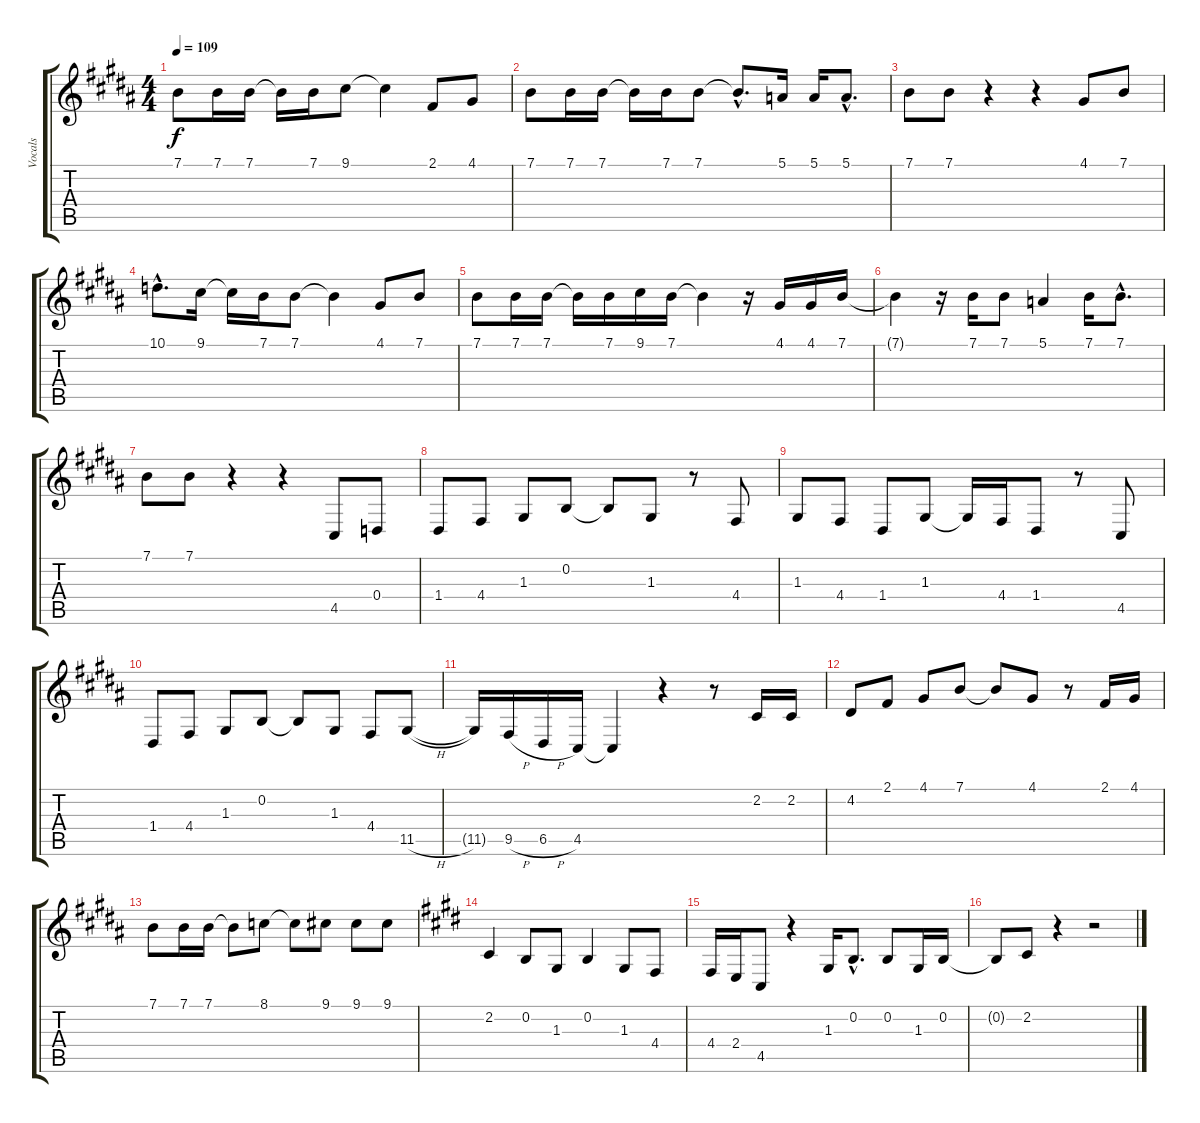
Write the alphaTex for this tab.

\track ("Vocals" "Vocals") {instrument trumpet}
\staff {score tabs}
\tuning (E4 B3 G3 D3 A2 E2) {hide}
\ts (4 4)
\tempo 109
\clef g2
\ks b
7.1.8{dy f} 7.1.16 7.1.16 7.1{t}.16 7.1.16 9.1.8 9.1{t}.4 2.1.8 4.1.8 |
7.1.8 7.1.16 7.1.16 7.1{t}.16 7.1.16 7.1.8 7.1{hac t}.8{d} 5.1.16 5.1.16 5.1{hac}.8{d} |
7.1.8 7.1.8 r.4 r.4 4.1.8 7.1.8 |
10.1{hac}.8{d} 9.1.16 9.1{t}.16 7.1.16 7.1.8 7.1{t}.4 4.1.8 7.1.8 |
7.1.8 7.1.16 7.1.16 7.1{t}.16 7.1.16 9.1.16 7.1.16 7.1{t}.4 r.16 4.1.16 4.1.16 7.1.16 |
7.1{t}.4 r.16 7.1.16 7.1.8 5.1.4 7.1.16 7.1{hac}.8{d} |
7.1.8 7.1.8 r.4 r.4 4.5.8 0.4.8 |
1.4.8 4.4.8 1.3.8 0.2.8 0.2{t}.8 1.3.8 r.8 4.4.8 |
1.3.8 4.4.8 1.4.8 1.3.8 1.3{t}.16 4.4.16 1.4.8 r.8 4.5.8 |
1.4.8 4.4.8 1.3.8 0.2.8 0.2{t}.8 1.3.8 4.4.8 11.5{h}.8 |
11.5{t}.16 9.5{h}.16 6.5{h}.16 4.5.16 4.5{t}.4 r.4 r.8 2.2.16 2.2.16 |
4.2.8 2.1.8 4.1.8 7.1.8 7.1{t}.8 4.1.8 r.8 2.1.16 4.1.16 |
7.1.8 7.1.16 7.1.16 7.1{t}.8 8.1.8 8.1{t}.8 9.1.8 9.1.8 9.1.8 |
\ks e
2.2.4 0.2.8 1.3.8 0.2.4 1.3.8 4.4.8 |
4.4.16 2.4.16 4.5.8 r.4 1.3.16 0.2{hac}.8{d} 0.2.8 1.3.16 0.2.16 |
0.2{t}.8 2.2.8 r.4 r.2
